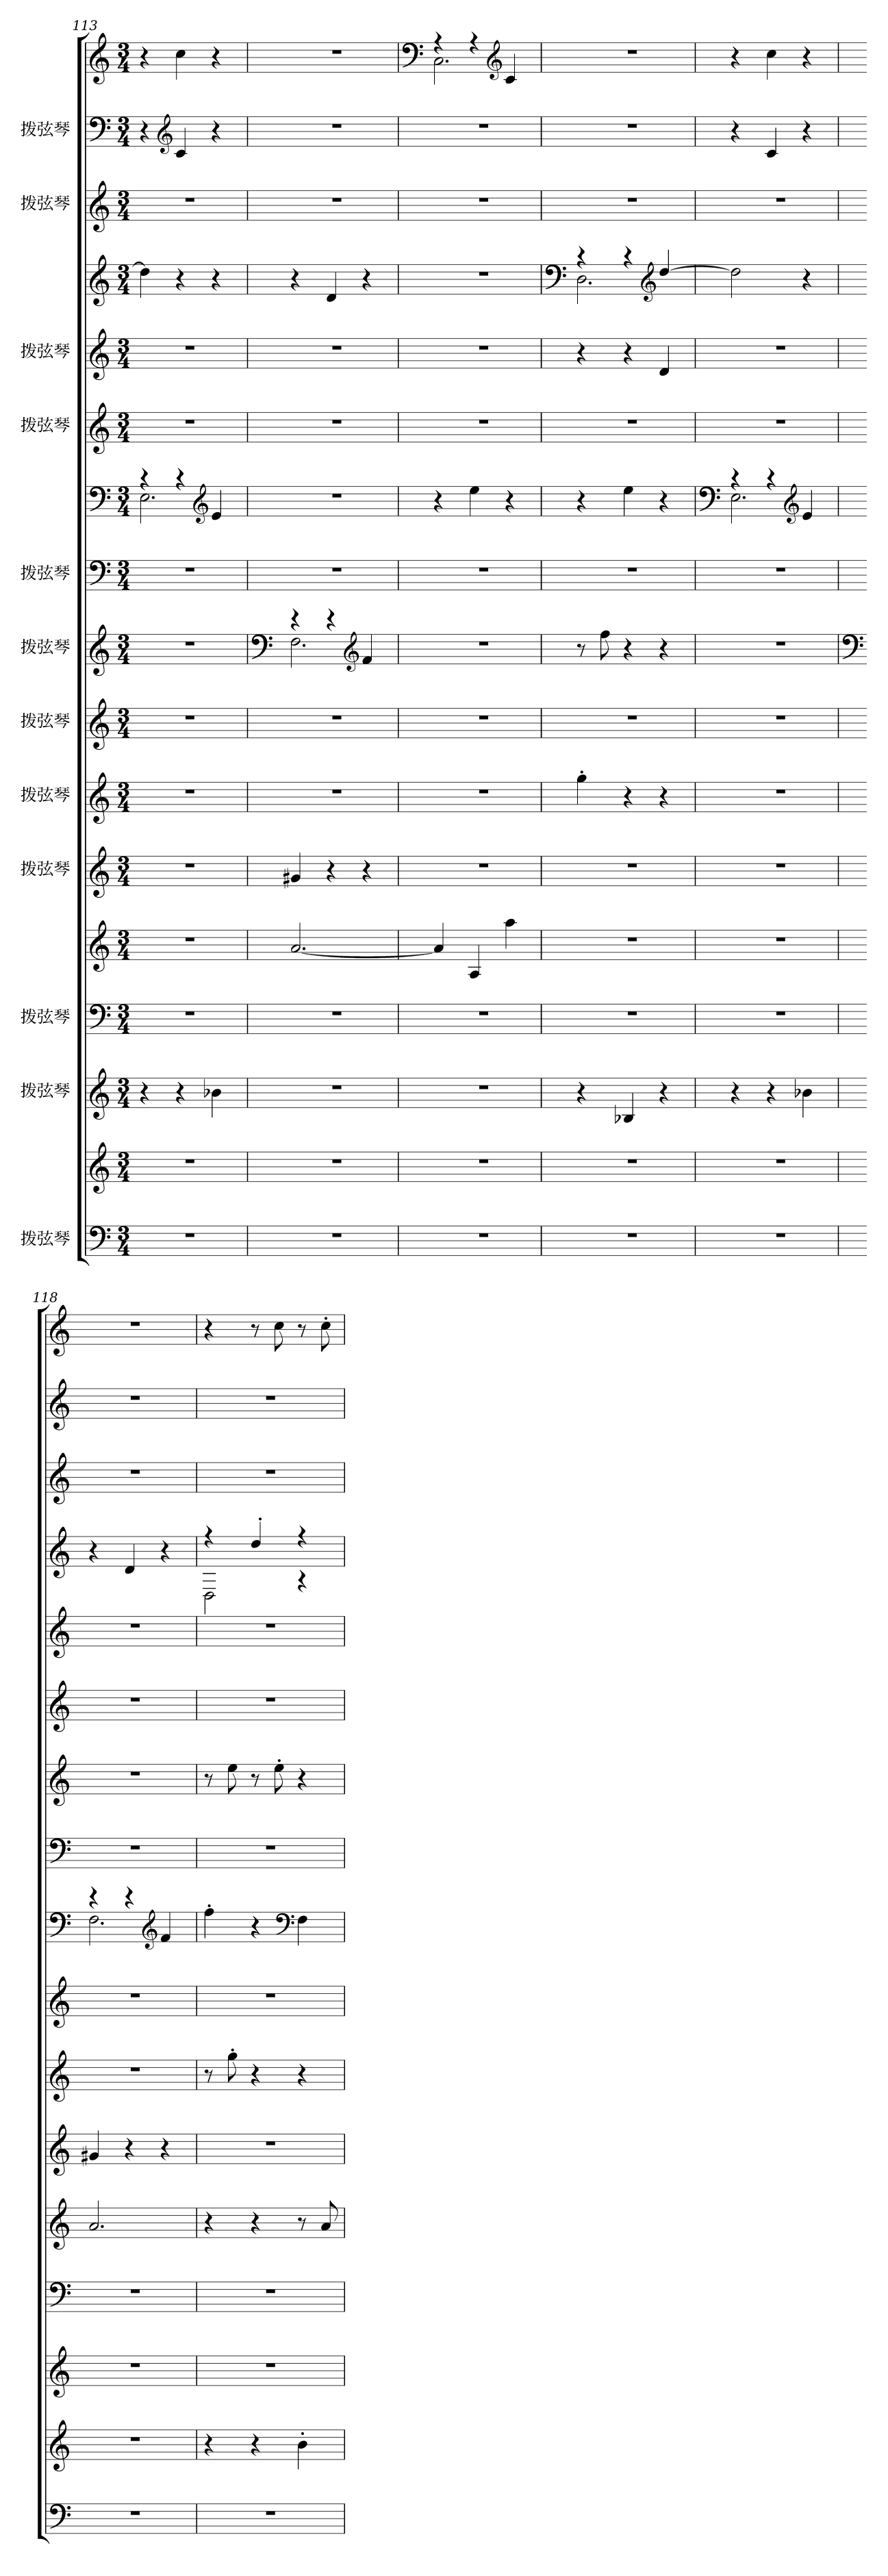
**kern	**kern	**kern	**kern	**kern	**kern	**kern	**kern	**kern	**kern	**kern	**kern	**kern	**kern	**kern	**kern	**kern
*part12	*part12	*part11	*part10	*part10	*part9	*part8	*part7	*part6	*part5	*part5	*part4	*part3	*part3	*part2	*part1	*part1
*staff17	*staff16	*staff15	*staff14	*staff13	*staff12	*staff11	*staff10	*staff9	*staff8	*staff7	*staff6	*staff5	*staff4	*staff3	*staff2	*staff1
*I"拨弦琴	*	*I"拨弦琴	*I"拨弦琴	*	*I"拨弦琴	*I"拨弦琴	*I"拨弦琴	*I"拨弦琴	*I"拨弦琴	*	*I"拨弦琴	*I"拨弦琴	*	*I"拨弦琴	*I"拨弦琴	*
*clefF4	*clefG2	*clefG2	*clefF4	*clefG2	*clefG2	*clefG2	*clefG2	*clefG2	*clefF4	*clefF4	*clefG2	*clefG2	*clefG2	*clefG2	*clefF4	*clefG2
*k[]	*k[]	*k[]	*k[]	*k[]	*k[]	*k[]	*k[]	*k[]	*k[]	*k[]	*k[]	*k[]	*k[]	*k[]	*k[]	*k[]
*M3/4	*M3/4	*M3/4	*M3/4	*M3/4	*M3/4	*M3/4	*M3/4	*M3/4	*M3/4	*M3/4	*M3/4	*M3/4	*M3/4	*M3/4	*M3/4	*M3/4
=113	=113	=113	=113	=113	=113	=113	=113	=113	=113	=113	=113	=113	=113	=113	=113	=113
*	*	*	*	*	*	*	*	*	*	*^	*	*	*	*	*	*
2.r	2.r	4r	2.r	2.r	2.r	2.r	2.r	2.r	2.r	4r	2.E\	2.r	2.r	4dd\]	2.r	4r	4r
*	*	*	*	*	*	*	*	*	*	*	*	*	*	*	*	*clefG2	*
.	.	4r	.	.	.	.	.	.	.	4r	.	.	.	4r	.	4c/	4cc\
*	*	*	*	*	*	*	*	*	*	*clefG2	*	*	*	*	*	*	*
.	.	4b-X\	.	.	.	.	.	.	.	4e/	.	.	.	4r	.	4r	4r
*	*	*	*	*	*	*	*	*	*	*v	*v	*	*	*	*	*	*
=114	=114	=114	=114	=114	=114	=114	=114	=114	=114	=114	=114	=114	=114	=114	=114	=114
*	*	*	*	*	*	*	*	*clefF4	*	*	*	*	*	*	*	*
*	*	*	*	*	*	*	*	*^	*	*	*	*	*	*	*	*
2.r	2.r	2.r	2.r	[2.a/	4g#X/	2.r	2.r	4r	2.F\	2.r	2.r	2.r	2.r	4r	2.r	2.r	2.r
.	.	.	.	.	4r	.	.	4r	.	.	.	.	.	4d/	.	.	.
*	*	*	*	*	*	*	*	*clefG2	*	*	*	*	*	*	*	*	*
.	.	.	.	.	4r	.	.	4f/	.	.	.	.	.	4r	.	.	.
*	*	*	*	*	*	*	*	*v	*v	*	*	*	*	*	*	*	*
=115	=115	=115	=115	=115	=115	=115	=115	=115	=115	=115	=115	=115	=115	=115	=115	=115
*	*	*	*	*	*	*	*	*	*	*	*	*	*	*	*	*clefF4
*	*	*	*	*	*	*	*	*	*	*	*	*	*	*	*	*^
2.r	2.r	2.r	2.r	4a/]	2.r	2.r	2.r	2.r	2.r	4r	2.r	2.r	2.r	2.r	2.r	4r	2.C\
.	.	.	.	4A/	.	.	.	.	.	4ee\	.	.	.	.	.	4r	.
*	*	*	*	*	*	*	*	*	*	*	*	*	*	*	*	*clefG2	*
.	.	.	.	4aa\	.	.	.	.	.	4r	.	.	.	.	.	4c/	.
*	*	*	*	*	*	*	*	*	*	*	*	*	*	*	*	*v	*v
=116	=116	=116	=116	=116	=116	=116	=116	=116	=116	=116	=116	=116	=116	=116	=116	=116
*	*	*	*	*	*	*	*	*	*	*	*	*	*clefF4	*	*	*
*	*	*	*	*	*	*	*	*	*	*	*	*	*^	*	*	*
2.r	2.r	4r	2.r	2.r	2.r	4gg'\	2.r	8r	2.r	4r	2.r	4r	4r	2.D\	2.r	2.r	2.r
.	.	.	.	.	.	.	.	8ff\	.	.	.	.	.	.	.	.	.
.	.	4B-X/	.	.	.	4r	.	4r	.	4ee\	.	4r	4r	.	.	.	.
*	*	*	*	*	*	*	*	*	*	*	*	*	*clefG2	*	*	*	*
.	.	4r	.	.	.	4r	.	4r	.	4r	.	4d/	[4dd/	.	.	.	.
*	*	*	*	*	*	*	*	*	*	*	*	*	*v	*v	*	*	*
!!LO:PB:g=z
=117	=117	=117	=117	=117	=117	=117	=117	=117	=117	=117	=117	=117	=117	=117	=117	=117
*	*	*	*	*	*	*	*	*	*	*clefF4	*	*	*	*	*	*
*	*	*	*	*	*	*	*	*	*	*^	*	*	*	*	*	*
2.r	2.r	4r	2.r	2.r	2.r	2.r	2.r	2.r	2.r	4r	2.E\	2.r	2.r	2dd\]	2.r	4r	4r
.	.	4r	.	.	.	.	.	.	.	4r	.	.	.	.	.	4c/	4cc\
*	*	*	*	*	*	*	*	*	*	*clefG2	*	*	*	*	*	*	*
.	.	4b-X\	.	.	.	.	.	.	.	4e/	.	.	.	4r	.	4r	4r
*	*	*	*	*	*	*	*	*	*	*v	*v	*	*	*	*	*	*
=118	=118	=118	=118	=118	=118	=118	=118	=118	=118	=118	=118	=118	=118	=118	=118	=118
*	*	*	*	*	*	*	*	*clefF4	*	*	*	*	*	*	*	*
*	*	*	*	*	*	*	*	*^	*	*	*	*	*	*	*	*
2.r	2.r	2.r	2.r	2.a/	4g#X/	2.r	2.r	4r	2.F\	2.r	2.r	2.r	2.r	4r	2.r	2.r	2.r
.	.	.	.	.	4r	.	.	4r	.	.	.	.	.	4d/	.	.	.
*	*	*	*	*	*	*	*	*clefG2	*	*	*	*	*	*	*	*	*
.	.	.	.	.	4r	.	.	4f/	.	.	.	.	.	4r	.	.	.
*	*	*	*	*	*	*	*	*v	*v	*	*	*	*	*	*	*	*
=119	=119	=119	=119	=119	=119	=119	=119	=119	=119	=119	=119	=119	=119	=119	=119	=119
*	*	*	*	*	*	*	*	*	*	*	*	*	*^	*	*	*
2.r	4r	2.r	2.r	4r	2.r	8r	2.r	4ff'\	2.r	8r	2.r	2.r	4r	2D\	2.r	2.r	4r
.	.	.	.	.	.	8gg'\	.	.	.	8ee\	.	.	.	.	.	.	.
.	4r	.	.	4r	.	4r	.	4r	.	8r	.	.	4dd'/	.	.	.	8r
.	.	.	.	.	.	.	.	.	.	8ee'\	.	.	.	.	.	.	8cc\
*	*	*	*	*	*	*	*	*clefF4	*	*	*	*	*	*	*	*	*
.	4b'\	.	.	8r	.	4r	.	4F\	.	4r	.	.	4r	4r	.	.	8r
.	.	.	.	8a/	.	.	.	.	.	.	.	.	.	.	.	.	8cc'\
*	*	*	*	*	*	*	*	*	*	*	*	*	*v	*v	*	*	*
=	=	=	=	=	=	=	=	=	=	=	=	=	=	=	=	=
*-	*-	*-	*-	*-	*-	*-	*-	*-	*-	*-	*-	*-	*-	*-	*-	*-
